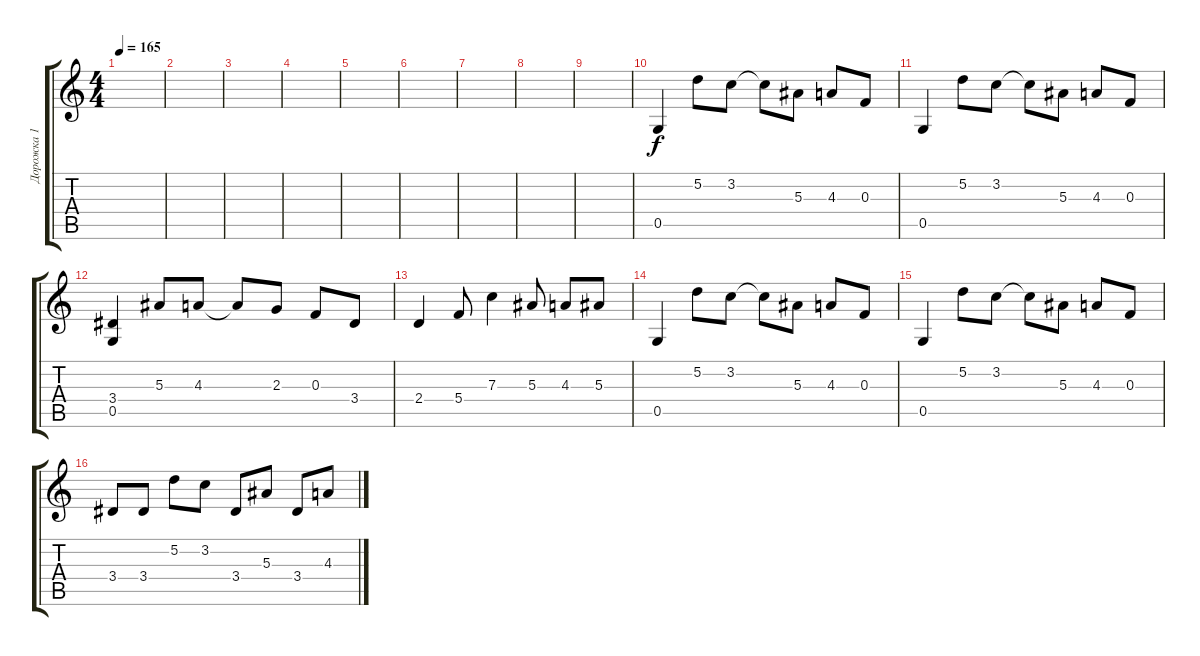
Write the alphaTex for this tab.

\track ("Дорожка 1" "Дорожка 1") {instrument acousticguitarnylon}
\staff {score tabs}
\tuning (D4 A3 F3 C3 G2 D2) {hide}
\ts (4 4)
\tempo 165
\clef g2
\ks c
|
|
|
|
|
|
|
|
|
0.5.4 5.2.8 3.2.8 3.2{t}.8 5.3.8 4.3.8 0.3.8 |
0.5.4 5.2.8 3.2.8 3.2{t}.8 5.3.8 4.3.8 0.3.8 |
(3.4 0.5).4 5.3.8 4.3.8 4.3{t}.8 2.3.8 0.3.8 3.4.8 |
2.4.4 5.4.8 7.3.4 5.3.8 4.3.8 5.3.8 |
0.5.4 5.2.8 3.2.8 3.2{t}.8 5.3.8 4.3.8 0.3.8 |
0.5.4 5.2.8 3.2.8 3.2{t}.8 5.3.8 4.3.8 0.3.8 |
3.4.8 3.4.8 5.2.8 3.2.8 3.4.8 5.3.8 3.4.8 4.3.8
